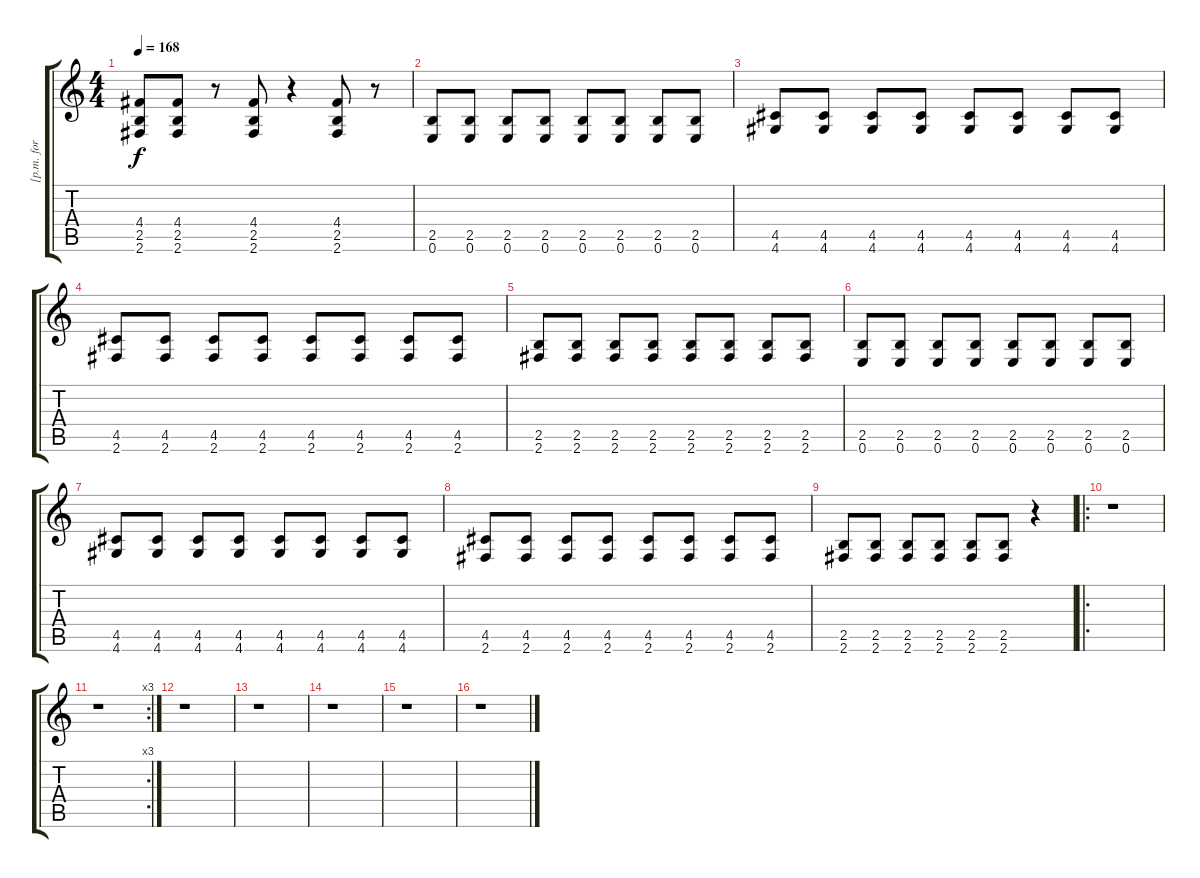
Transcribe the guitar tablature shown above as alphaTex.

\track ("[p.m. for gtr. 1-2 ]" "[p.m. for ") {instrument electricguitarmuted}
\staff {score tabs}
\tuning (E4 B3 G3 D3 A2 E2) {hide}
\ts (4 4)
\tempo 168
\clef g2
\ks c
(4.4 2.5 2.6).8{dy f} (4.4 2.5 2.6).8 r.8 (4.4 2.5 2.6).8 r.4 (4.4 2.5 2.6).8 r.8 |
(2.5 0.6).8 (2.5 0.6).8 (2.5 0.6).8 (2.5 0.6).8 (2.5 0.6).8 (2.5 0.6).8 (2.5 0.6).8 (2.5 0.6).8 |
(4.5 4.6).8 (4.5 4.6).8 (4.5 4.6).8 (4.5 4.6).8 (4.5 4.6).8 (4.5 4.6).8 (4.5 4.6).8 (4.5 4.6).8 |
(4.5 2.6).8 (4.5 2.6).8 (4.5 2.6).8 (4.5 2.6).8 (4.5 2.6).8 (4.5 2.6).8 (4.5 2.6).8 (4.5 2.6).8 |
(2.5 2.6).8 (2.5 2.6).8 (2.5 2.6).8 (2.5 2.6).8 (2.5 2.6).8 (2.5 2.6).8 (2.5 2.6).8 (2.5 2.6).8 |
(2.5 0.6).8 (2.5 0.6).8 (2.5 0.6).8 (2.5 0.6).8 (2.5 0.6).8 (2.5 0.6).8 (2.5 0.6).8 (2.5 0.6).8 |
(4.5 4.6).8 (4.5 4.6).8 (4.5 4.6).8 (4.5 4.6).8 (4.5 4.6).8 (4.5 4.6).8 (4.5 4.6).8 (4.5 4.6).8 |
(4.5 2.6).8 (4.5 2.6).8 (4.5 2.6).8 (4.5 2.6).8 (4.5 2.6).8 (4.5 2.6).8 (4.5 2.6).8 (4.5 2.6).8 |
(2.5 2.6).8 (2.5 2.6).8 (2.5 2.6).8 (2.5 2.6).8 (2.5 2.6).8 (2.5 2.6).8 r.4 |
\ro
r.1 |
\rc 3
r.1 |
r.1 |
r.1 |
r.1 |
r.1 |
r.1
